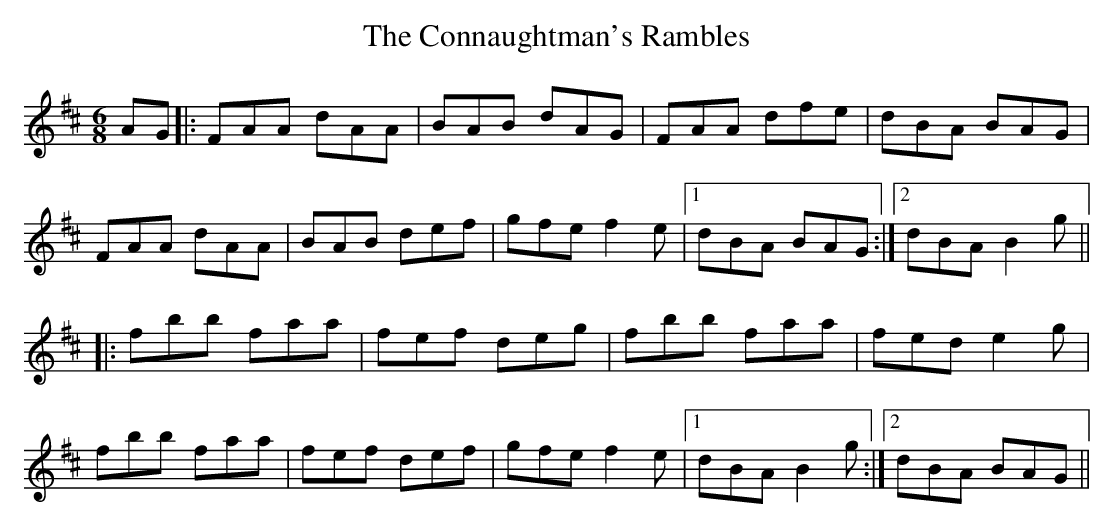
X:1
T: The Connaughtman's Rambles
M: 6/8
L: 1/8
K: Dmaj
AG|:FAA dAA|BAB dAG|FAA dfe|dBA BAG|
FAA dAA|BAB def|gfe f2e|1 dBA BAG:|2 dBA B2g||
|:fbb faa|fef deg|fbb faa|fed e2g|
fbb faa|fef def|gfe f2e|1 dBA B2g:|2 dBA BAG||
